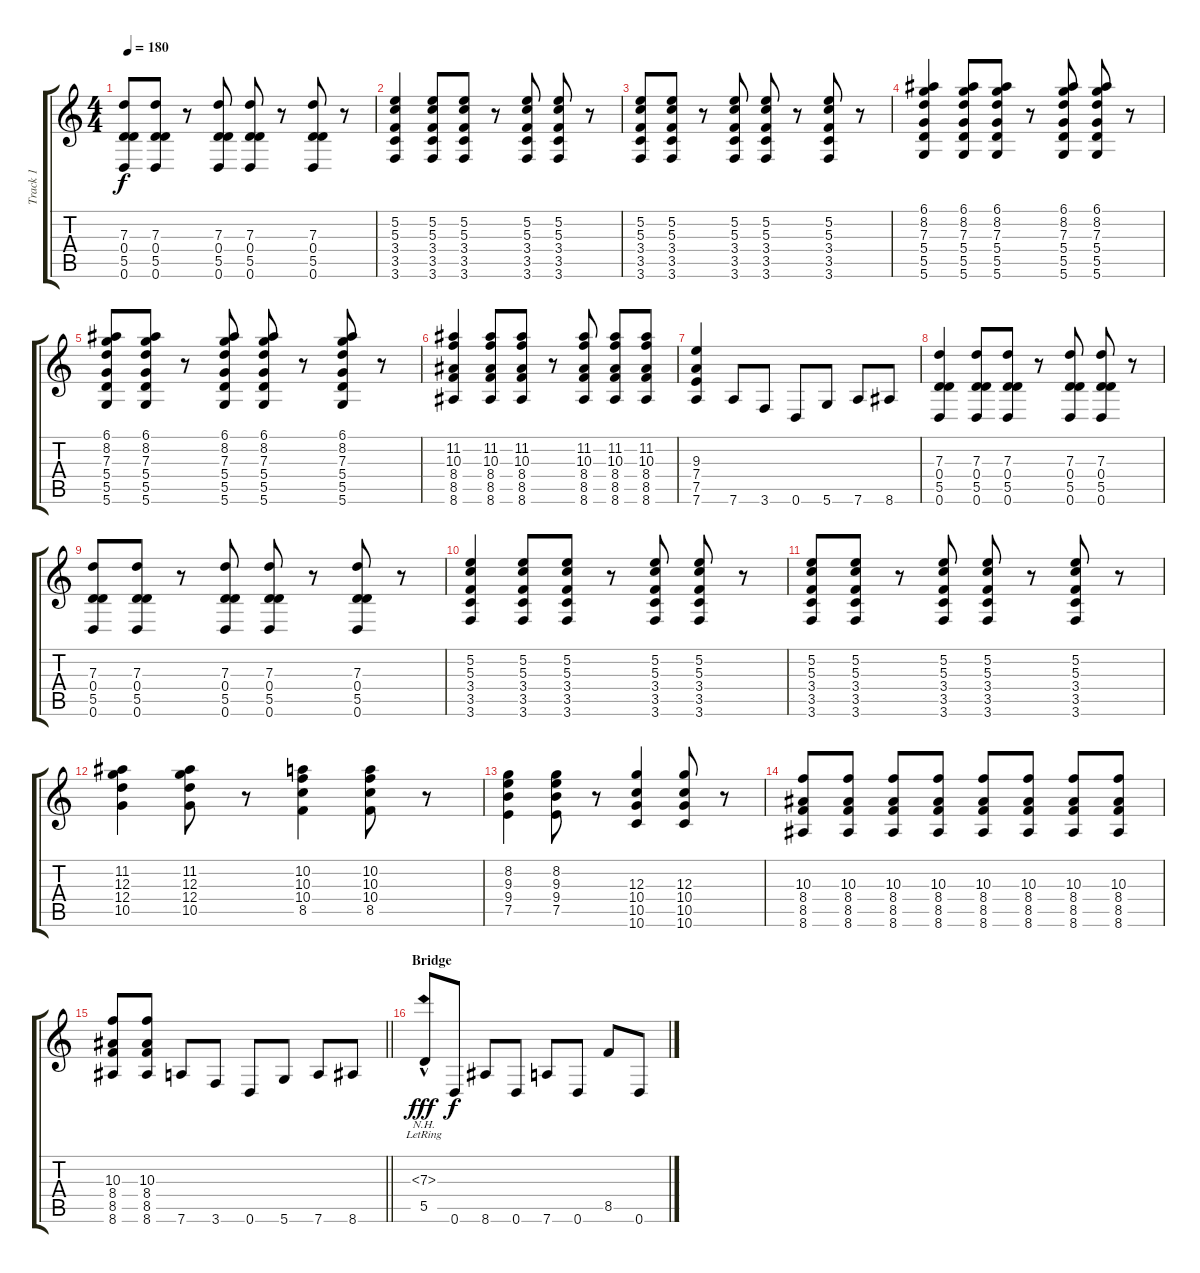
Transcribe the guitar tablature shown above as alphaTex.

\track ("Track 1" "Track 1") {instrument distortionguitar}
\staff {score tabs}
\tuning (E4 B3 G3 D3 A2 D2) {hide}
\ts (4 4)
\tempo 180
\clef g2
\ks c
(7.3 0.4 5.5 0.6).8{dy f} (7.3 0.4 5.5 0.6).8 r.8 (7.3 0.4 5.5 0.6).8 (7.3 0.4 5.5 0.6).8 r.8 (7.3 0.4 5.5 0.6).8 r.8 |
(5.2 5.3 3.4 3.5 3.6).4 (5.2 5.3 3.4 3.5 3.6).8 (5.2 5.3 3.4 3.5 3.6).8 r.8 (5.2 5.3 3.4 3.5 3.6).8 (5.2 5.3 3.4 3.5 3.6).8 r.8 |
(5.2 5.3 3.4 3.5 3.6).8 (5.2 5.3 3.4 3.5 3.6).8 r.8 (5.2 5.3 3.4 3.5 3.6).8 (5.2 5.3 3.4 3.5 3.6).8 r.8 (5.2 5.3 3.4 3.5 3.6).8 r.8 |
(6.1 8.2 7.3 5.4 5.5 5.6).4 (6.1 8.2 7.3 5.4 5.5 5.6).8 (6.1 8.2 7.3 5.4 5.5 5.6).8 r.8 (6.1 8.2 7.3 5.4 5.5 5.6).8 (6.1 8.2 7.3 5.4 5.5 5.6).8 r.8 |
(6.1 8.2 7.3 5.4 5.5 5.6).8 (6.1 8.2 7.3 5.4 5.5 5.6).8 r.8 (6.1 8.2 7.3 5.4 5.5 5.6).8 (6.1 8.2 7.3 5.4 5.5 5.6).8 r.8 (6.1 8.2 7.3 5.4 5.5 5.6).8 r.8 |
(11.2 10.3 8.4 8.5 8.6).4 (11.2 10.3 8.4 8.5 8.6).8 (11.2 10.3 8.4 8.5 8.6).8 r.8 (11.2 10.3 8.4 8.5 8.6).8 (11.2 10.3 8.4 8.5 8.6).8 (11.2 10.3 8.4 8.5 8.6).8 |
(9.3 7.4 7.5 7.6).4 7.6.8 3.6.8 0.6.8 5.6.8 7.6.8 8.6.8 |
(7.3 0.4 5.5 0.6).4 (7.3 0.4 5.5 0.6).8 (7.3 0.4 5.5 0.6).8 r.8 (7.3 0.4 5.5 0.6).8 (7.3 0.4 5.5 0.6).8 r.8 |
(7.3 0.4 5.5 0.6).8 (7.3 0.4 5.5 0.6).8 r.8 (7.3 0.4 5.5 0.6).8 (7.3 0.4 5.5 0.6).8 r.8 (7.3 0.4 5.5 0.6).8 r.8 |
(5.2 5.3 3.4 3.5 3.6).4 (5.2 5.3 3.4 3.5 3.6).8 (5.2 5.3 3.4 3.5 3.6).8 r.8 (5.2 5.3 3.4 3.5 3.6).8 (5.2 5.3 3.4 3.5 3.6).8 r.8 |
(5.2 5.3 3.4 3.5 3.6).8 (5.2 5.3 3.4 3.5 3.6).8 r.8 (5.2 5.3 3.4 3.5 3.6).8 (5.2 5.3 3.4 3.5 3.6).8 r.8 (5.2 5.3 3.4 3.5 3.6).8 r.8 |
(11.2 12.3 12.4 10.5).4 (11.2 12.3 12.4 10.5).8 r.8 (10.2 10.3 10.4 8.5).4 (10.2 10.3 10.4 8.5).8 r.8 |
(8.2 9.3 9.4 7.5).4 (8.2 9.3 9.4 7.5).8 r.8 (12.3 10.4 10.5 10.6).4 (12.3 10.4 10.5 10.6).8 r.8 |
(10.3 8.4 8.5 8.6).8 (10.3 8.4 8.5 8.6).8 (10.3 8.4 8.5 8.6).8 (10.3 8.4 8.5 8.6).8 (10.3 8.4 8.5 8.6).8 (10.3 8.4 8.5 8.6).8 (10.3 8.4 8.5 8.6).8 (10.3 8.4 8.5 8.6).8 |
\barLineRight lightlight
(10.3 8.4 8.5 8.6).8 (10.3 8.4 8.5 8.6).8 7.6.8 3.6.8 0.6.8 5.6.8 7.6.8 8.6.8 |
\section ("" "Bridge")
(7.3{nh hac lr} 5.5).8{dy fff volume 7} 0.6.8{dy f} 8.6.8 0.6.8 7.6.8 0.6.8 8.5.8 0.6.8
